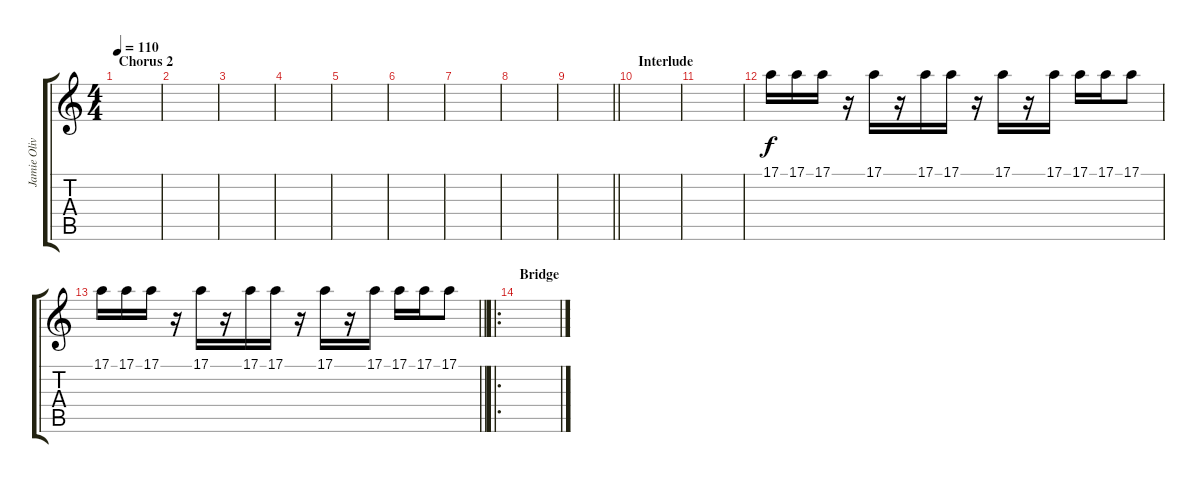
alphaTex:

\track ("Jamie Oliver | Keyboard" "Jamie Oliv") {instrument lead5charang}
\staff {score tabs}
\tuning (E4 B3 G3 D3 A2 D2) {hide}
\ts (4 4)
\section ("" "Chorus 2")
\tempo 110
\clef g2
\ks c
|
|
|
|
|
|
|
|
\barLineRight lightlight
|
\section ("" "Interlude")
|
|
17.1.16 17.1.16 17.1.16 r.16 17.1.16 r.16 17.1.16 17.1.16 r.16 17.1.16 r.16 17.1.16 17.1.16 17.1.16 17.1.8 |
\barLineRight lightlight
17.1.16 17.1.16 17.1.16 r.16 17.1.16 r.16 17.1.16 17.1.16 r.16 17.1.16 r.16 17.1.16 17.1.16 17.1.16 17.1.8 |
\ro
\section ("" "Bridge")
